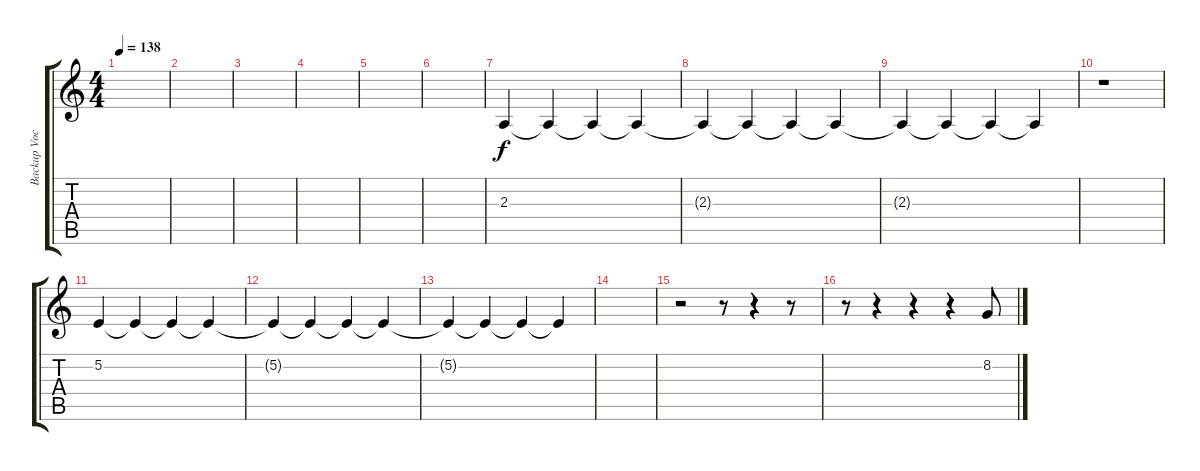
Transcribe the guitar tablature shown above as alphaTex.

\track ("Backup Vocals" "Backup Voc") {instrument altosax}
\staff {score tabs}
\tuning (E4 B3 G3 D3 A2 E2) {hide}
\ts (4 4)
\tempo 138
\clef g2
\ks c
|
|
|
|
|
|
2.3.4 2.3{t}.4 2.3{t}.4 2.3{t}.4 |
2.3{t}.4 2.3{t}.4 2.3{t}.4 2.3{t}.4 |
2.3{t}.4 2.3{t}.4 2.3{t}.4 2.3{t}.4 |
r.1 |
5.2.4 5.2{t}.4 5.2{t}.4 5.2{t}.4 |
5.2{t}.4 5.2{t}.4 5.2{t}.4 5.2{t}.4 |
5.2{t}.4 5.2{t}.4 5.2{t}.4 5.2{t}.4 |
|
r.2 r.8 r.4 r.8 |
r.8 r.4 r.4 r.4 8.2.8
